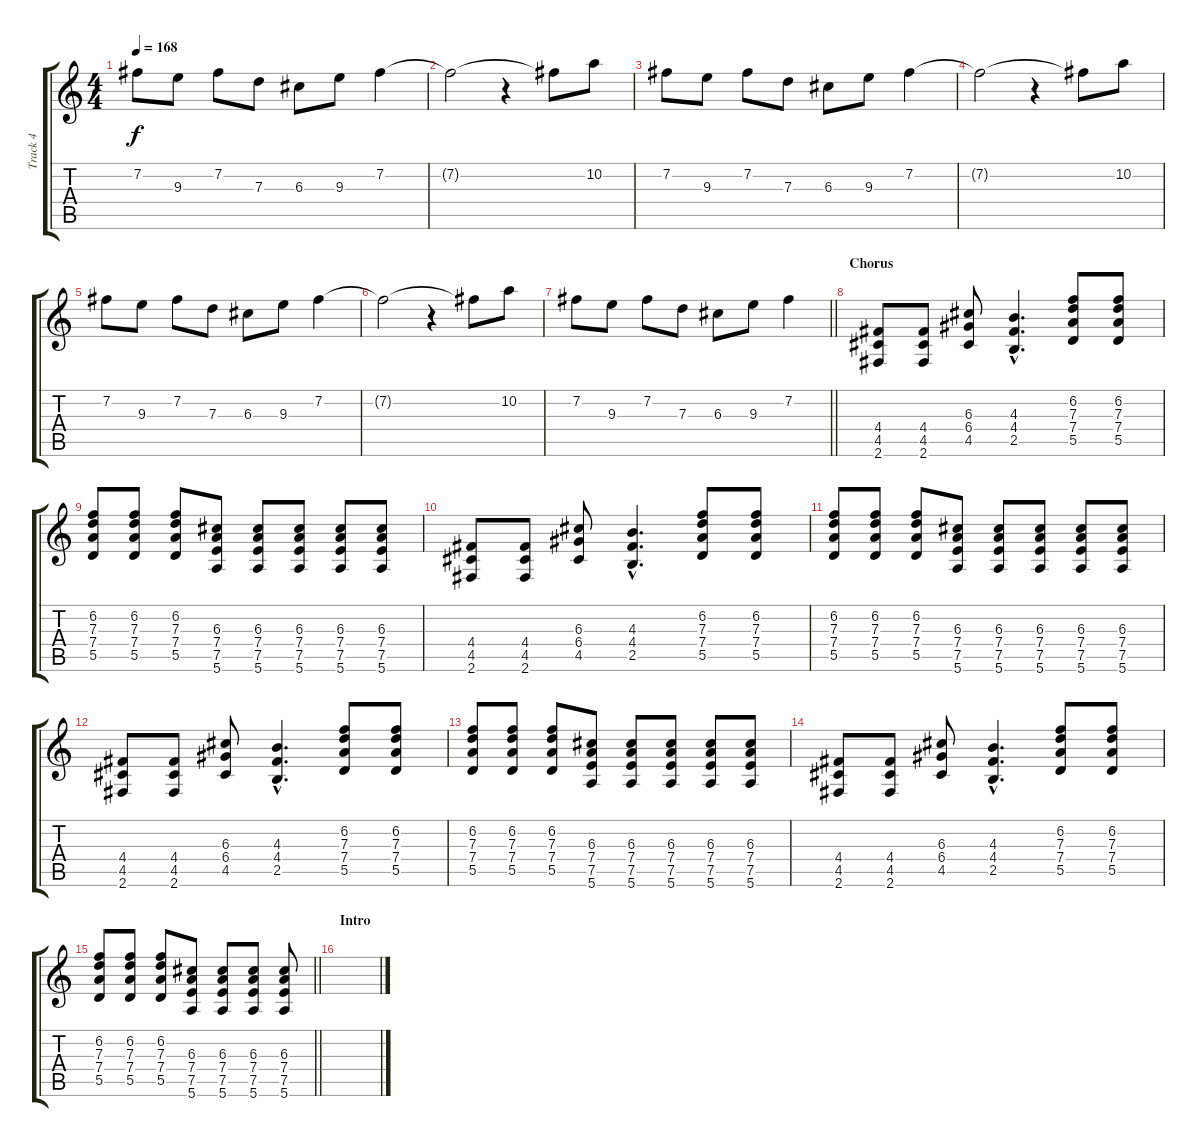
\track ("Track 4" "Track 4") {instrument distortionguitar}
\staff {score tabs}
\tuning (E4 B3 G3 D3 A2 E2) {hide}
\ts (4 4)
\tempo 168
\clef g2
\ks c
7.2.8{dy f} 9.3.8 7.2.8 7.3.8 6.3.8 9.3.8 7.2.4 |
7.2{t}.2 r.4 7.2{t}.8 10.2.8 |
7.2.8 9.3.8 7.2.8 7.3.8 6.3.8 9.3.8 7.2.4 |
7.2{t}.2 r.4 7.2{t}.8 10.2.8 |
7.2.8 9.3.8 7.2.8 7.3.8 6.3.8 9.3.8 7.2.4 |
7.2{t}.2 r.4 7.2{t}.8 10.2.8 |
\barLineRight lightlight
7.2.8 9.3.8 7.2.8 7.3.8 6.3.8 9.3.8 7.2.4 |
\section ("" "Chorus")
(4.4 4.5 2.6).8 (4.4 4.5 2.6).8 (6.3 6.4 4.5).8 (4.3{hac} 4.4{hac} 2.5{hac}).4{d} (6.2 7.3 7.4 5.5).8 (6.2 7.3 7.4 5.5).8 |
(6.2 7.3 7.4 5.5).8 (6.2 7.3 7.4 5.5).8 (6.2 7.3 7.4 5.5).8 (6.3 7.4 7.5 5.6).8 (6.3 7.4 7.5 5.6).8 (6.3 7.4 7.5 5.6).8 (6.3 7.4 7.5 5.6).8 (6.3 7.4 7.5 5.6).8 |
(4.4 4.5 2.6).8 (4.4 4.5 2.6).8 (6.3 6.4 4.5).8 (4.3{hac} 4.4{hac} 2.5{hac}).4{d} (6.2 7.3 7.4 5.5).8 (6.2 7.3 7.4 5.5).8 |
(6.2 7.3 7.4 5.5).8 (6.2 7.3 7.4 5.5).8 (6.2 7.3 7.4 5.5).8 (6.3 7.4 7.5 5.6).8 (6.3 7.4 7.5 5.6).8 (6.3 7.4 7.5 5.6).8 (6.3 7.4 7.5 5.6).8 (6.3 7.4 7.5 5.6).8 |
(4.4 4.5 2.6).8 (4.4 4.5 2.6).8 (6.3 6.4 4.5).8 (4.3{hac} 4.4{hac} 2.5{hac}).4{d} (6.2 7.3 7.4 5.5).8 (6.2 7.3 7.4 5.5).8 |
(6.2 7.3 7.4 5.5).8 (6.2 7.3 7.4 5.5).8 (6.2 7.3 7.4 5.5).8 (6.3 7.4 7.5 5.6).8 (6.3 7.4 7.5 5.6).8 (6.3 7.4 7.5 5.6).8 (6.3 7.4 7.5 5.6).8 (6.3 7.4 7.5 5.6).8 |
(4.4 4.5 2.6).8 (4.4 4.5 2.6).8 (6.3 6.4 4.5).8 (4.3{hac} 4.4{hac} 2.5{hac}).4{d} (6.2 7.3 7.4 5.5).8 (6.2 7.3 7.4 5.5).8 |
\barLineRight lightlight
(6.2 7.3 7.4 5.5).8 (6.2 7.3 7.4 5.5).8 (6.2 7.3 7.4 5.5).8 (6.3 7.4 7.5 5.6).8 (6.3 7.4 7.5 5.6).8 (6.3 7.4 7.5 5.6).8 (6.3 7.4 7.5 5.6).8 |
\section ("" "Intro")
